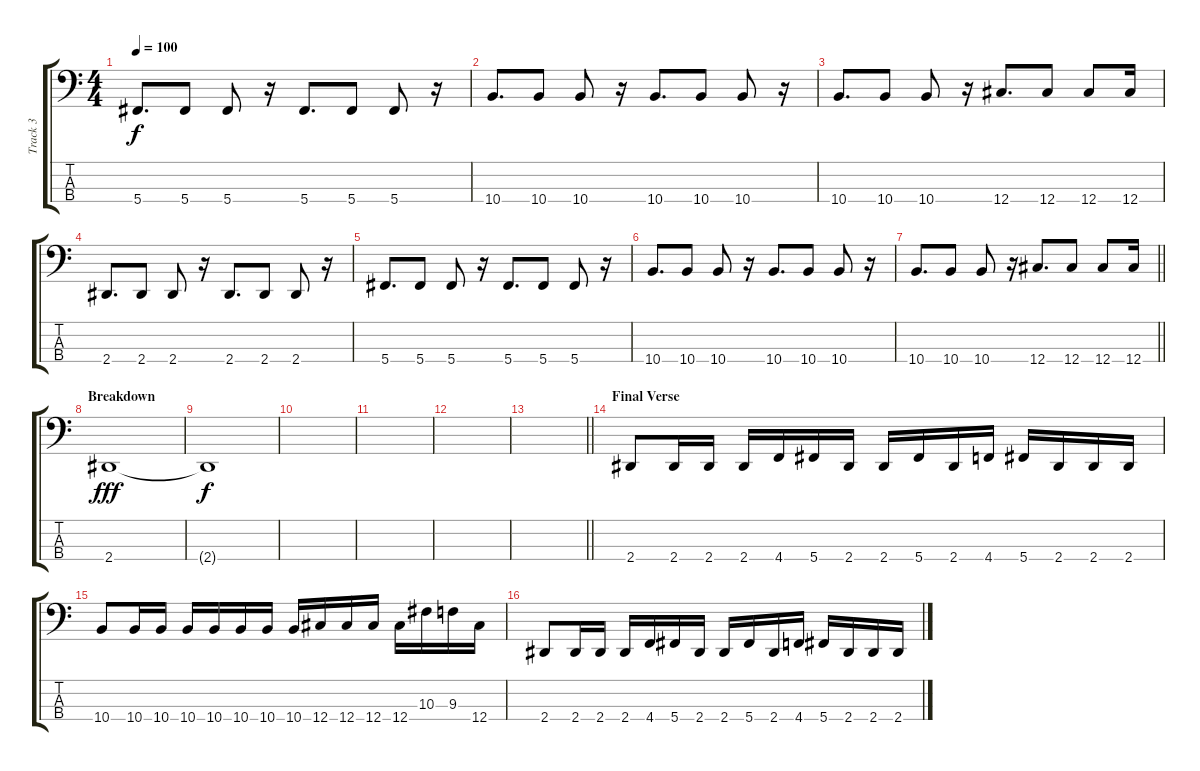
\track ("Track 3" "Track 3") {instrument electricbasspick}
\staff {score tabs}
\tuning (Gb2 Db2 Ab1 Db1) {hide}
\ts (4 4)
\tempo 100
\clef f4
\ks c
5.4.8{d dy f} 5.4.8 5.4.8 r.16 5.4.8{d} 5.4.8 5.4.8 r.16 |
10.4.8{d} 10.4.8 10.4.8 r.16 10.4.8{d} 10.4.8 10.4.8 r.16 |
10.4.8{d} 10.4.8 10.4.8 r.16 12.4.8{d} 12.4.8 12.4.8 12.4.16 |
2.4.8{d} 2.4.8 2.4.8 r.16 2.4.8{d} 2.4.8 2.4.8 r.16 |
5.4.8{d} 5.4.8 5.4.8 r.16 5.4.8{d} 5.4.8 5.4.8 r.16 |
10.4.8{d} 10.4.8 10.4.8 r.16 10.4.8{d} 10.4.8 10.4.8 r.16 |
\barLineRight lightlight
10.4.8{d} 10.4.8 10.4.8 r.16 12.4.8{d} 12.4.8 12.4.8 12.4.16 |
\section ("" "Breakdown")
2.4.1{dy fff} |
2.4{t}.1{dy f} |
|
|
|
\barLineRight lightlight
|
\section ("" "Final Verse")
2.4.8 2.4.16 2.4.16 2.4.16 4.4.16 5.4.16 2.4.16 2.4.16 5.4.16 2.4.16 4.4.16 5.4.16 2.4.16 2.4.16 2.4.16 |
10.4.8 10.4.16 10.4.16 10.4.16 10.4.16 10.4.16 10.4.16 10.4.16 12.4.16 12.4.16 12.4.16 12.4.16 10.3.16 9.3.16 12.4.16 |
2.4.8 2.4.16 2.4.16 2.4.16 4.4.16 5.4.16 2.4.16 2.4.16 5.4.16 2.4.16 4.4.16 5.4.16 2.4.16 2.4.16 2.4.16
